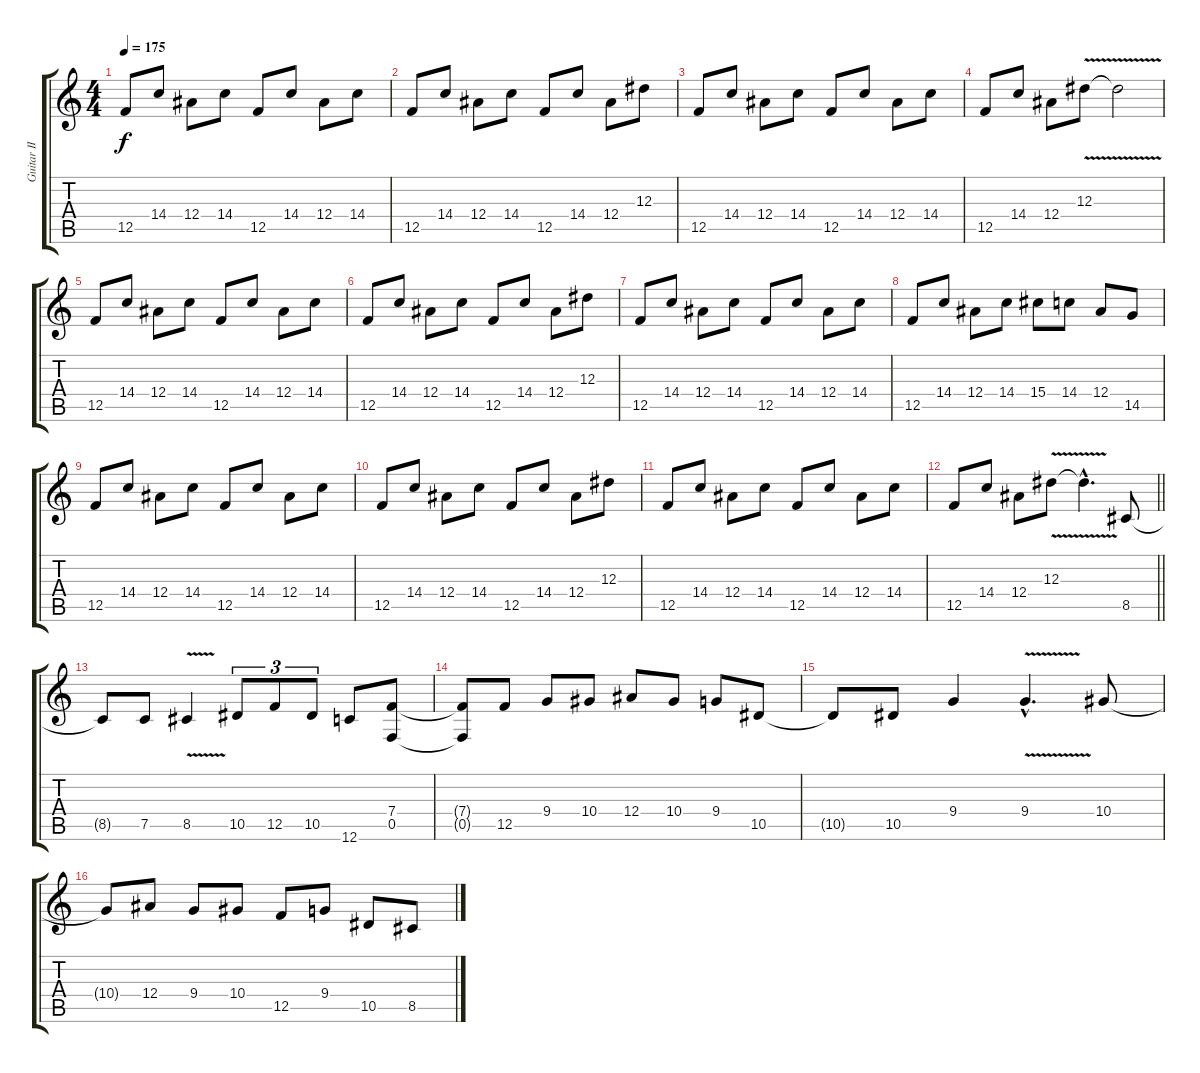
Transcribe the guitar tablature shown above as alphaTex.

\track ("Guitar II" "Guitar II") {instrument distortionguitar}
\staff {score tabs}
\tuning (C4 G3 Eb3 Bb2 F2 C2) {hide}
\ts (4 4)
\tempo 175
\clef g2
\ks c
12.5.8{dy f} 14.4.8 12.4.8 14.4.8 12.5.8 14.4.8 12.4.8 14.4.8 |
12.5.8 14.4.8 12.4.8 14.4.8 12.5.8 14.4.8 12.4.8 12.3.8 |
12.5.8 14.4.8 12.4.8 14.4.8 12.5.8 14.4.8 12.4.8 14.4.8 |
12.5.8 14.4.8 12.4.8 12.3{v}.8 12.3{t}.2 |
12.5.8 14.4.8 12.4.8 14.4.8 12.5.8 14.4.8 12.4.8 14.4.8 |
12.5.8 14.4.8 12.4.8 14.4.8 12.5.8 14.4.8 12.4.8 12.3.8 |
12.5.8 14.4.8 12.4.8 14.4.8 12.5.8 14.4.8 12.4.8 14.4.8 |
12.5.8 14.4.8 12.4.8 14.4.8 15.4.8 14.4.8 12.4.8 14.5.8 |
12.5.8 14.4.8 12.4.8 14.4.8 12.5.8 14.4.8 12.4.8 14.4.8 |
12.5.8 14.4.8 12.4.8 14.4.8 12.5.8 14.4.8 12.4.8 12.3.8 |
12.5.8 14.4.8 12.4.8 14.4.8 12.5.8 14.4.8 12.4.8 14.4.8 |
\barLineRight lightlight
12.5.8 14.4.8 12.4.8 12.3{v}.8 12.3{hac t}.4{d} 8.5.8{volume 14} |
8.5{t}.8 7.5.8 8.5{v}.4 10.5.8{tu (3 2)} 12.5.8{tu (3 2)} 10.5.8{tu (3 2)} 12.6.8 (7.4 0.5).8 |
(7.4{t} 0.5{t}).8 12.5.8 9.4.8 10.4.8 12.4.8 10.4.8 9.4.8 10.5.8 |
10.5{t}.8 10.5.8 9.4.4 9.4{v hac}.4{d} 10.4.8 |
10.4{t}.8 12.4.8 9.4.8 10.4.8 12.5.8 9.4.8 10.5.8 8.5.8
